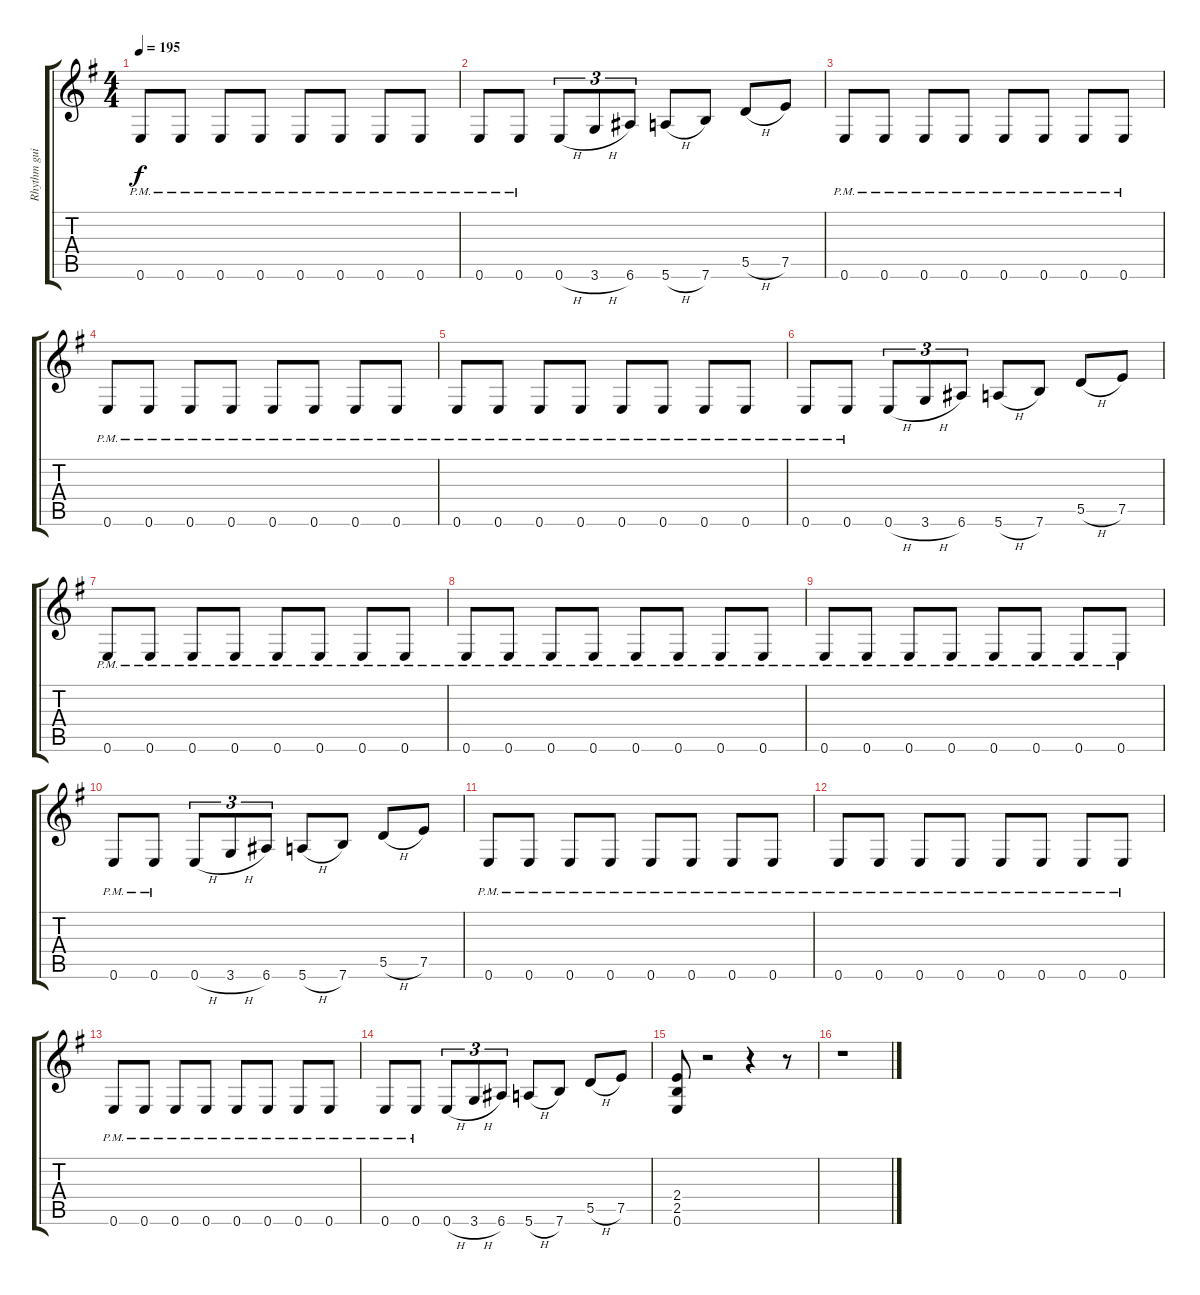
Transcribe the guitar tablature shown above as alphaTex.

\track ("Rhythm guitar 2" "Rhythm gui") {instrument distortionguitar}
\staff {score tabs}
\tuning (E4 B3 G3 D3 A2 E2) {hide}
\ts (4 4)
\tempo 195
\clef g2
\ks eminor
0.6{pm}.8{dy f} 0.6{pm}.8 0.6{pm}.8 0.6{pm}.8 0.6{pm}.8 0.6{pm}.8 0.6{pm}.8 0.6{pm}.8 |
0.6{pm}.8 0.6{pm}.8 0.6{h}.8{tu (3 2)} 3.6{h}.8{tu (3 2)} 6.6.8{tu (3 2)} 5.6{h}.8 7.6.8 5.5{h}.8 7.5.8 |
0.6{pm}.8 0.6{pm}.8 0.6{pm}.8 0.6{pm}.8 0.6{pm}.8 0.6{pm}.8 0.6{pm}.8 0.6{pm}.8 |
0.6{pm}.8 0.6{pm}.8 0.6{pm}.8 0.6{pm}.8 0.6{pm}.8 0.6{pm}.8 0.6{pm}.8 0.6{pm}.8 |
0.6{pm}.8 0.6{pm}.8 0.6{pm}.8 0.6{pm}.8 0.6{pm}.8 0.6{pm}.8 0.6{pm}.8 0.6{pm}.8 |
0.6{pm}.8 0.6{pm}.8 0.6{h}.8{tu (3 2)} 3.6{h}.8{tu (3 2)} 6.6.8{tu (3 2)} 5.6{h}.8 7.6.8 5.5{h}.8 7.5.8 |
0.6{pm}.8 0.6{pm}.8 0.6{pm}.8 0.6{pm}.8 0.6{pm}.8 0.6{pm}.8 0.6{pm}.8 0.6{pm}.8 |
0.6{pm}.8 0.6{pm}.8 0.6{pm}.8 0.6{pm}.8 0.6{pm}.8 0.6{pm}.8 0.6{pm}.8 0.6{pm}.8 |
0.6{pm}.8 0.6{pm}.8 0.6{pm}.8 0.6{pm}.8 0.6{pm}.8 0.6{pm}.8 0.6{pm}.8 0.6{pm}.8 |
0.6{pm}.8 0.6{pm}.8 0.6{h}.8{tu (3 2)} 3.6{h}.8{tu (3 2)} 6.6.8{tu (3 2)} 5.6{h}.8 7.6.8 5.5{h}.8 7.5.8 |
0.6{pm}.8 0.6{pm}.8 0.6{pm}.8 0.6{pm}.8 0.6{pm}.8 0.6{pm}.8 0.6{pm}.8 0.6{pm}.8 |
0.6{pm}.8 0.6{pm}.8 0.6{pm}.8 0.6{pm}.8 0.6{pm}.8 0.6{pm}.8 0.6{pm}.8 0.6{pm}.8 |
0.6{pm}.8 0.6{pm}.8 0.6{pm}.8 0.6{pm}.8 0.6{pm}.8 0.6{pm}.8 0.6{pm}.8 0.6{pm}.8 |
0.6{pm}.8 0.6{pm}.8 0.6{h}.8{tu (3 2)} 3.6{h}.8{tu (3 2)} 6.6.8{tu (3 2)} 5.6{h}.8 7.6.8 5.5{h}.8 7.5.8 |
(2.4 2.5 0.6).8 r.2 r.4 r.8 |
r.1
